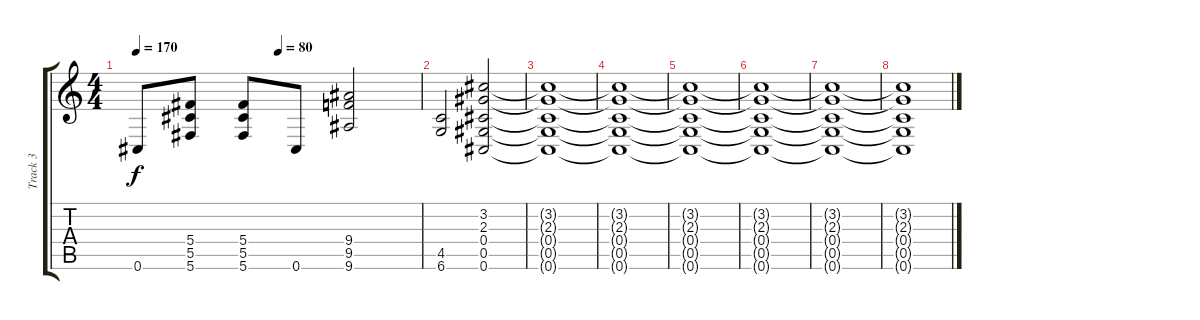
\track ("Track 3" "Track 3") {instrument distortionguitar}
\staff {score tabs}
\tuning (Eb4 Bb3 Gb3 Db3 Ab2 Db2) {hide}
\ts (4 4)
\tempo 170
\tempo (80 0.5)
\clef g2
\ks c
0.6.8{dy f} (5.4 5.5 5.6).8 (5.4 5.5 5.6).8 0.6.8 (9.4 9.5 9.6).2 |
(4.5 6.6).2 (3.2 2.3 0.4 0.5 0.6).2{volume 0} |
(3.2{t} 2.3{t} 0.4{t} 0.5{t} 0.6{t}).1 |
(3.2{t} 2.3{t} 0.4{t} 0.5{t} 0.6{t}).1 |
(3.2{t} 2.3{t} 0.4{t} 0.5{t} 0.6{t}).1 |
(3.2{t} 2.3{t} 0.4{t} 0.5{t} 0.6{t}).1 |
(3.2{t} 2.3{t} 0.4{t} 0.5{t} 0.6{t}).1 |
(3.2{t} 2.3{t} 0.4{t} 0.5{t} 0.6{t}).1
